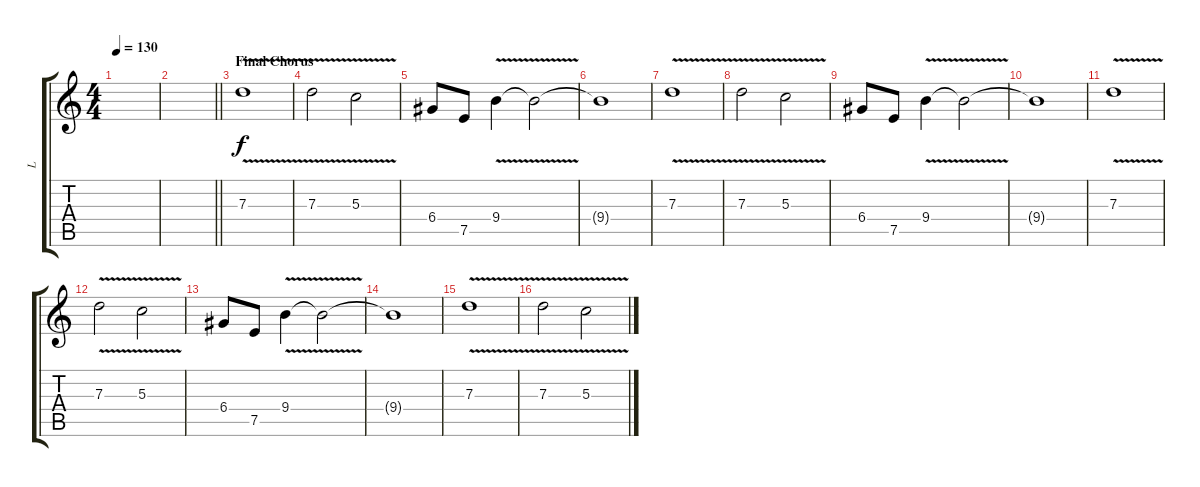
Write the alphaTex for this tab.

\track ("L" "L") {instrument distortionguitar}
\staff {score tabs}
\tuning (E4 B3 G3 D3 A2 E2) {hide}
\ts (4 4)
\tempo 130
\clef g2
\ks c
|
\barLineRight lightlight
|
\section ("" "Final Chorus")
7.3{v}.1{instrument distortionguitar} |
7.3{v}.2 5.3{v}.2 |
6.4.8 7.5.8 9.4{v}.4 9.4{t}.2 |
9.4{t}.1 |
7.3{v}.1 |
7.3{v}.2 5.3{v}.2 |
6.4.8 7.5.8 9.4{v}.4 9.4{t}.2 |
9.4{t}.1 |
7.3{v}.1 |
7.3{v}.2 5.3{v}.2 |
6.4.8 7.5.8 9.4{v}.4 9.4{t}.2 |
9.4{t}.1 |
7.3{v}.1 |
7.3{v}.2 5.3{v}.2
